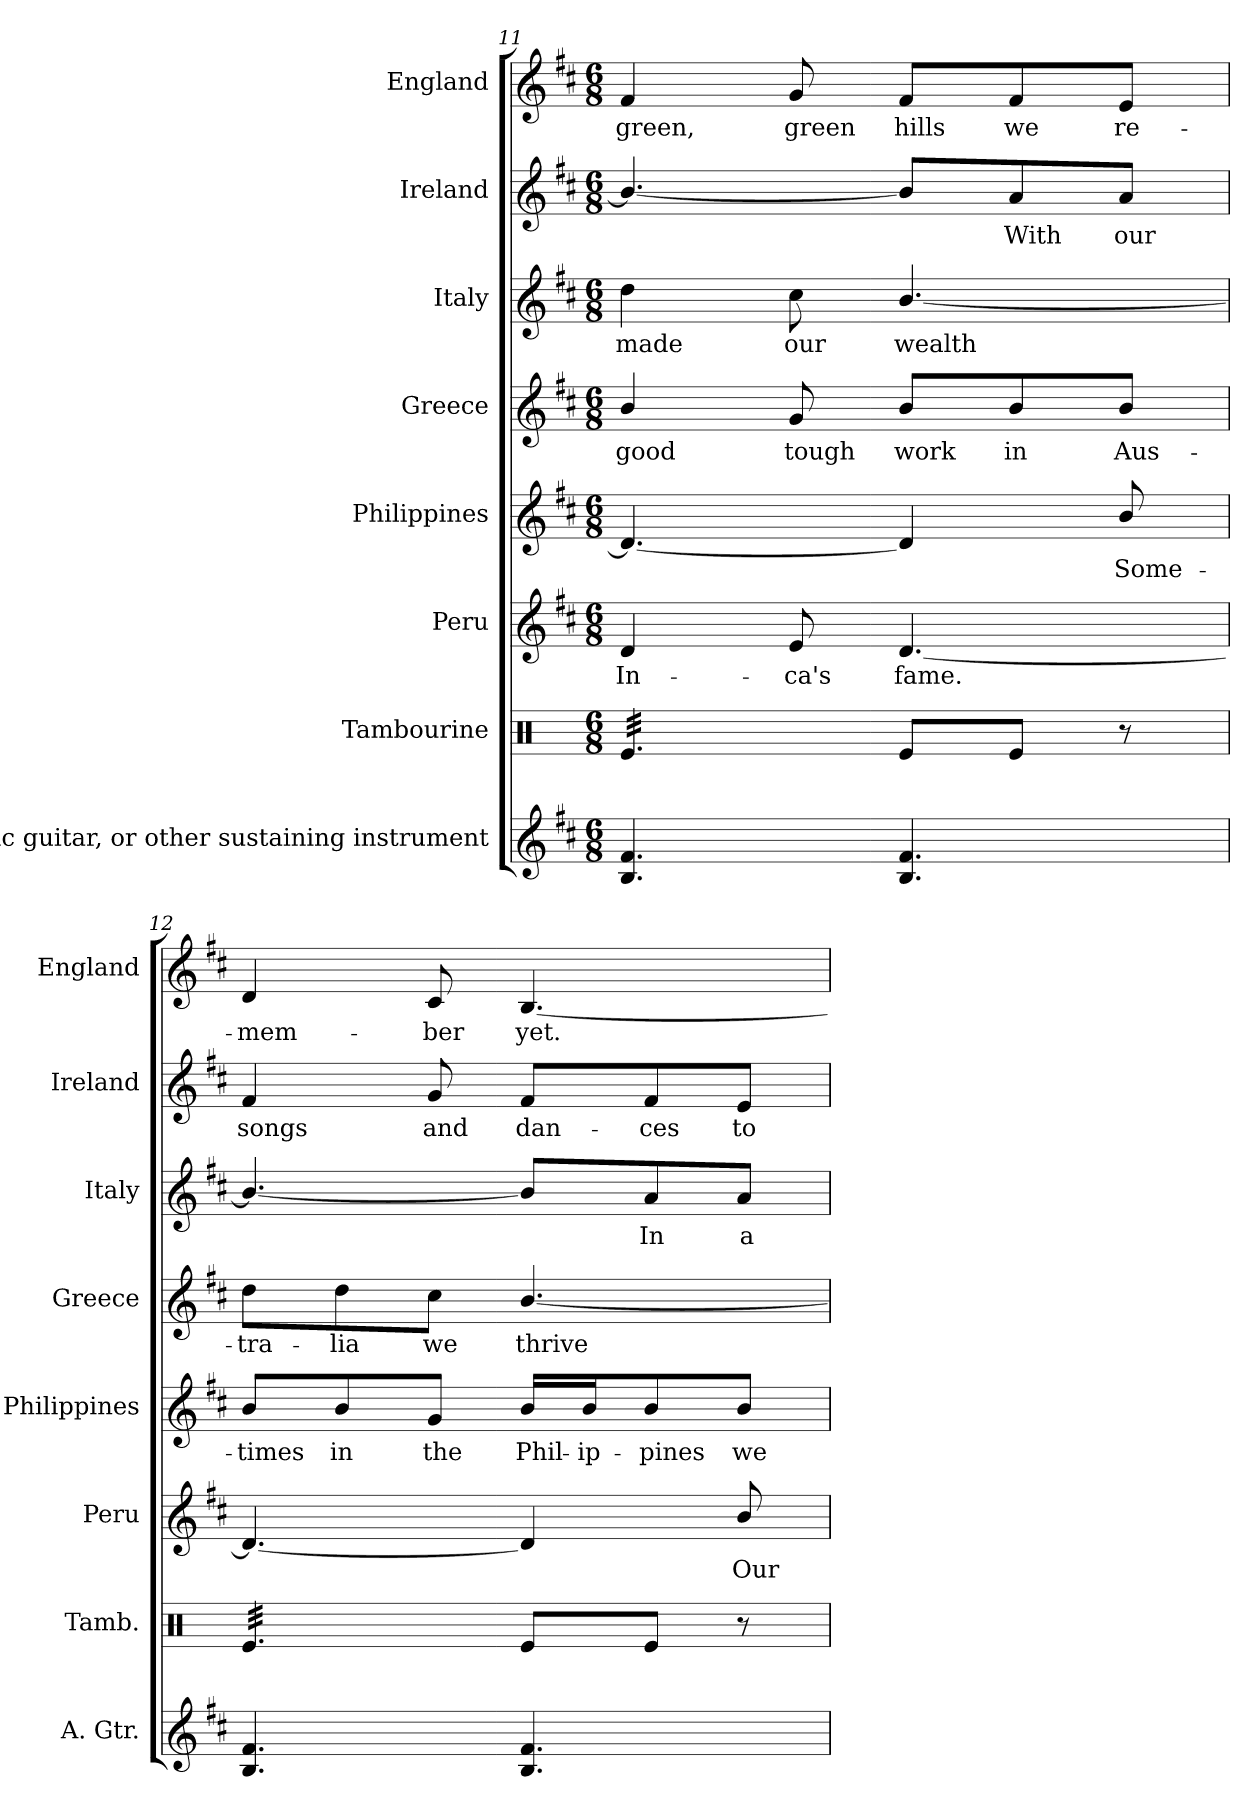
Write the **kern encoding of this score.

**kern	**kern	**kern	**text	**kern	**text	**kern	**text	**kern	**text	**kern	**text	**kern	**text
*part8	*part7	*part6	*part6	*part5	*part5	*part4	*part4	*part3	*part3	*part2	*part2	*part1	*part1
*staff8	*staff7	*staff6	*staff6	*staff5	*staff5	*staff4	*staff4	*staff3	*staff3	*staff2	*staff2	*staff1	*staff1
*I"Acoustic guitar, or other  sustaining instrument	*I"Tambourine	*I"Peru	*	*I"Philippines	*	*I"Greece	*	*I"Italy	*	*I"Ireland	*	*I"England	*
*I'A. Gtr.	*I'Tamb.	*I'Peru	*	*I'Philippines	*	*I'Greece	*	*I'Italy	*	*I'Ireland	*	*I'England	*
*clefG2	*clefX	*clefG2	*	*clefG2	*	*clefG2	*	*clefG2	*	*clefG2	*	*clefG2	*
*ITrd7c12	*	*	*	*	*	*	*	*	*	*	*	*	*
*k[f#c#]	*k[]	*k[f#c#]	*	*k[f#c#]	*	*k[f#c#]	*	*k[f#c#]	*	*k[f#c#]	*	*k[f#c#]	*
*D:	*C:	*D:	*	*D:	*	*D:	*	*D:	*	*D:	*	*D:	*
*M6/8	*M6/8	*M6/8	*	*M6/8	*	*M6/8	*	*M6/8	*	*M6/8	*	*M6/8	*
=11	=11	=11	=11	=11	=11	=11	=11	=11	=11	=11	=11	=11	=11
!	!	!	!LO:LY:b:color=#000000	!	!	!	!	!	!	!	!	!	!
!	!	!	!	!	!	!	!LO:LY:b:color=#000000	!	!	!	!	!	!
!	!	!	!	!	!	!	!	!	!LO:LY:b:color=#000000	!	!	!	!
!	!	!	!	!	!	!	!	!	!	!	!	!	!LO:LY:b:color=#000000
*	*tremolo	*	*	*	*	*	*	*	*	*	*	*	*
4.BBi/ 4.F#i	32Rei/LLL	4di/	In-	4.di/_	.	4bi/	good	4ddi\	made	4.bi/_	.	4f#i/	green,
.	32Rei/	.	.	.	.	.	.	.	.	.	.	.	.
.	32Rei/	.	.	.	.	.	.	.	.	.	.	.	.
.	32Rei/	.	.	.	.	.	.	.	.	.	.	.	.
.	32Rei/	.	.	.	.	.	.	.	.	.	.	.	.
.	32Rei/	.	.	.	.	.	.	.	.	.	.	.	.
.	32Rei/	.	.	.	.	.	.	.	.	.	.	.	.
.	32Rei/	.	.	.	.	.	.	.	.	.	.	.	.
!	!	!	!LO:LY:b:color=#000000	!	!	!	!	!	!	!	!	!	!
!	!	!	!	!	!	!	!LO:LY:b:color=#000000	!	!	!	!	!	!
!	!	!	!	!	!	!	!	!	!LO:LY:b:color=#000000	!	!	!	!
!	!	!	!	!	!	!	!	!	!	!	!	!	!LO:LY:b:color=#000000
.	32Rei/	8ei/	-ca's	.	.	8gi/	tough	8cc#i\	our	.	.	8gi/	green
.	32Rei/	.	.	.	.	.	.	.	.	.	.	.	.
.	32Rei/	.	.	.	.	.	.	.	.	.	.	.	.
.	32Rei/JJJ	.	.	.	.	.	.	.	.	.	.	.	.
*	*Xtremolo	*	*	*	*	*	*	*	*	*	*	*	*
!	!	!	!LO:LY:b:color=#000000	!	!	!	!	!	!	!	!	!	!
!	!	!	!	!	!	!	!LO:LY:b:color=#000000	!	!	!	!	!	!
!	!	!	!	!	!	!	!	!	!LO:LY:b:color=#000000	!	!	!	!
!	!	!	!	!	!	!	!	!	!	!	!	!	!LO:LY:b:color=#000000
4.BBi/ 4.F#i	8Rei/L	[4.di/	fame.	4di/]	.	8bi/L	work	[4.bi/	wealth	8bi/L]	.	8f#i/L	hills
!	!	!	!	!	!	!	!LO:LY:b:color=#000000	!	!	!	!	!	!
!	!	!	!	!	!	!	!	!	!	!	!LO:LY:b:color=#000000	!	!
!	!	!	!	!	!	!	!	!	!	!	!	!	!LO:LY:b:color=#000000
.	8Rei/J	.	.	.	.	8bi/	in	.	.	8ai/	With	8f#i/	we
!	!	!	!	!	!LO:LY:b:color=#000000	!	!	!	!	!	!	!	!
!	!	!	!	!	!	!	!LO:LY:b:color=#000000	!	!	!	!	!	!
!	!	!	!	!	!	!	!	!	!	!	!LO:LY:b:color=#000000	!	!
!	!	!	!	!	!	!	!	!	!	!	!	!	!LO:LY:b:color=#000000
.	8r	.	.	8bi/	Some-	8bi/J	Aus-	.	.	8ai/J	our	8ei/J	re-
!!LO:PB:g=z
=12	=12	=12	=12	=12	=12	=12	=12	=12	=12	=12	=12	=12	=12
!	!	!	!	!	!LO:LY:b:color=#000000	!	!	!	!	!	!	!	!
!	!	!	!	!	!	!	!LO:LY:b:color=#000000	!	!	!	!	!	!
!	!	!	!	!	!	!	!	!	!	!	!LO:LY:b:color=#000000	!	!
!	!	!	!	!	!	!	!	!	!	!	!	!	!LO:LY:b:color=#000000
*	*tremolo	*	*	*	*	*	*	*	*	*	*	*	*
4.BBi/ 4.F#i	32Rei/LLL	4.di/_	.	8bi/L	-times	8ddi\L	-tra-	4.bi/_	.	4f#i/	songs	4di/	-mem-
.	32Rei/	.	.	.	.	.	.	.	.	.	.	.	.
.	32Rei/	.	.	.	.	.	.	.	.	.	.	.	.
.	32Rei/	.	.	.	.	.	.	.	.	.	.	.	.
!	!	!	!	!	!LO:LY:b:color=#000000	!	!	!	!	!	!	!	!
!	!	!	!	!	!	!	!LO:LY:b:color=#000000	!	!	!	!	!	!
.	32Rei/	.	.	8bi/	in	8ddi\	-lia	.	.	.	.	.	.
.	32Rei/	.	.	.	.	.	.	.	.	.	.	.	.
.	32Rei/	.	.	.	.	.	.	.	.	.	.	.	.
.	32Rei/	.	.	.	.	.	.	.	.	.	.	.	.
!	!	!	!	!	!LO:LY:b:color=#000000	!	!	!	!	!	!	!	!
!	!	!	!	!	!	!	!LO:LY:b:color=#000000	!	!	!	!	!	!
!	!	!	!	!	!	!	!	!	!	!	!LO:LY:b:color=#000000	!	!
!	!	!	!	!	!	!	!	!	!	!	!	!	!LO:LY:b:color=#000000
.	32Rei/	.	.	8gi/J	the	8cc#i\J	we	.	.	8gi/	and	8c#i/	-ber
.	32Rei/	.	.	.	.	.	.	.	.	.	.	.	.
.	32Rei/	.	.	.	.	.	.	.	.	.	.	.	.
.	32Rei/JJJ	.	.	.	.	.	.	.	.	.	.	.	.
*	*Xtremolo	*	*	*	*	*	*	*	*	*	*	*	*
!	!	!	!	!	!LO:LY:b:color=#000000	!	!	!	!	!	!	!	!
!	!	!	!	!	!	!	!LO:LY:b:color=#000000	!	!	!	!	!	!
!	!	!	!	!	!	!	!	!	!	!	!LO:LY:b:color=#000000	!	!
!	!	!	!	!	!	!	!	!	!	!	!	!	!LO:LY:b:color=#000000
4.BBi/ 4.F#i	8Rei/L	4di/]	.	16bi/LL	Phil-	[4.bi/	thrive	8bi/L]	.	8f#i/L	dan-	[4.Bi/	yet.
!	!	!	!	!	!LO:LY:b:color=#000000	!	!	!	!	!	!	!	!
.	.	.	.	16bi/J	-ip-	.	.	.	.	.	.	.	.
!	!	!	!	!	!LO:LY:b:color=#000000	!	!	!	!	!	!	!	!
!	!	!	!	!	!	!	!	!	!LO:LY:b:color=#000000	!	!	!	!
!	!	!	!	!	!	!	!	!	!	!	!LO:LY:b:color=#000000	!	!
.	8Rei/J	.	.	8bi/	-pines	.	.	8ai/	In	8f#i/	-ces	.	.
!	!	!	!LO:LY:b:color=#000000	!	!	!	!	!	!	!	!	!	!
!	!	!	!	!	!LO:LY:b:color=#000000	!	!	!	!	!	!	!	!
!	!	!	!	!	!	!	!	!	!LO:LY:b:color=#000000	!	!	!	!
!	!	!	!	!	!	!	!	!	!	!	!LO:LY:b:color=#000000	!	!
.	8r	8bi/	Our	8bi/J	we	.	.	8ai/J	a	8ei/J	to	.	.
=	=	=	=	=	=	=	=	=	=	=	=	=	=
*-	*-	*-	*-	*-	*-	*-	*-	*-	*-	*-	*-	*-	*-
